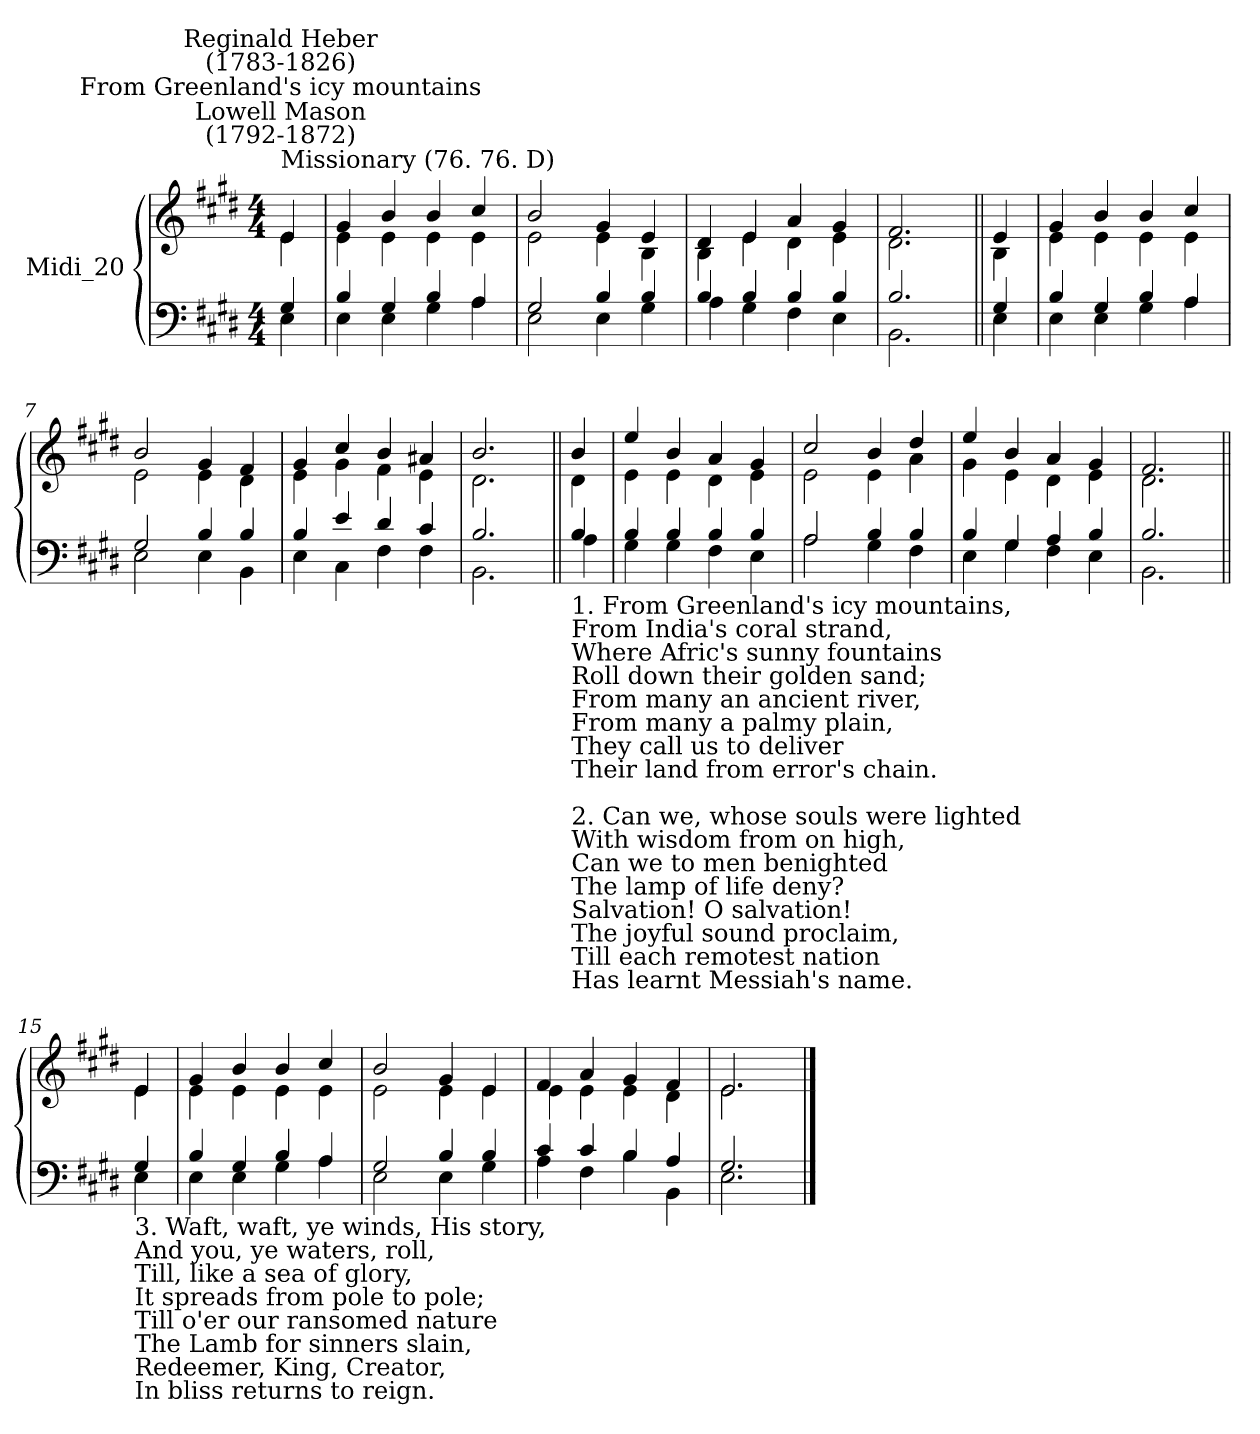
**kern	**kern
*part2	*part1
*staff2	*staff1
*I"Midi_20	*I"Midi_20
*clefF4	*clefG2
*k[f#c#g#d#]	*k[f#c#g#d#]
*E:	*E:
*M4/4	*M4/4
=	=
*^	*^
!	!	!LO:TX:a:t=Missionary (76. 76. D)	!
!	!	!LO:TX:a:cj:t=Lowell Mason\n(1792-1872)	!
!	!	!LO:TX:a:cj:t=From Greenland's icy mountains	!
!	!	!LO:TX:a:cj:t=Reginald Heber\n(1783-1826)	!
4G#/	4E\	4e/	4e\
=1	=1	=1	=1
4B/	4E\	4g#/	4e\
4G#/	4E\	4b/	4e\
4B/	4G#\	4b/	4e\
4A/	4A\	4cc#/	4e\
=2	=2	=2	=2
2G#/	2E\	2b/	2e\
4B/	4E\	4g#/	4e\
4B/	4G#\	4e/	4B\
=3	=3	=3	=3
4B/	4A\	4d#/	4B\
4B/	4G#\	4e/	4e\
4B/	4F#\	4a/	4d#\
4B/	4E\	4g#/	4e\
=4	=4	=4	=4
2.B/	2.BB\	2.f#/	2.d#\
=5||	=5||	=5||	=5||
4G#/	4E\	4e/	4B\
=6	=6	=6	=6
4B/	4E\	4g#/	4e\
4G#/	4E\	4b/	4e\
4B/	4G#\	4b/	4e\
4A/	4A\	4cc#/	4e\
=7	=7	=7	=7
2G#/	2E\	2b/	2e\
4B/	4E\	4g#/	4e\
4B/	4BB\	4f#/	4d#\
=8	=8	=8	=8
4B/	4E\	4g#/	4e\
4e/	4C#\	4cc#/	4g#\
4d#/	4F#\	4b/	4f#\
4c#/	4F#\	4a#X/	4e\
=9	=9	=9	=9
2.B/	2.BB\	2.b/	2.d#\
!!LO:LB:g=z	!!
=10||	=10||	=10||	=10||
!LO:TX:b:t=1. From Greenland's icy mountains,\nFrom India's coral strand,\nWhere Afric's sunny fountains\nRoll down their golden sand;\nFrom many an ancient river,\nFrom many a palmy plain,\nThey call us to deliver\nTheir land from error's chain.\n\n2. Can we, whose souls were lighted\nWith wisdom from on high,\nCan we to men benighted\nThe lamp of life deny?\nSalvation! O salvation!\nThe joyful sound proclaim,\nTill each remotest nation\nHas learnt Messiah's name.	!	!	!
4B/	4A\	4b/	4d#\
=11	=11	=11	=11
4B/	4G#\	4ee/	4e\
4B/	4G#\	4b/	4e\
4B/	4F#\	4a/	4d#\
4B/	4E\	4g#/	4e\
=12	=12	=12	=12
2A/	2A\	2cc#/	2e\
4B/	4G#\	4b/	4e\
4B/	4F#\	4dd#/	4a\
=13	=13	=13	=13
4B/	4E\	4ee/	4g#\
4G#/	4G#\	4b/	4e\
4A/	4F#\	4a/	4d#\
4B/	4E\	4g#/	4e\
=14	=14	=14	=14
2.B/	2.BB\	2.f#/	2.d#\
=15||	=15||	=15||	=15||
!LO:TX:b:t=3. Waft, waft, ye winds, His story,\nAnd you, ye waters, roll,\nTill, like a sea of glory,\nIt spreads from pole to pole;\nTill o'er our ransomed nature\nThe Lamb for sinners slain,\nRedeemer, King, Creator,\nIn bliss returns to reign.	!	!	!
4G#/	4E\	4e/	4e\
=16	=16	=16	=16
4B/	4E\	4g#/	4e\
4G#/	4E\	4b/	4e\
4B/	4G#\	4b/	4e\
4A/	4A\	4cc#/	4e\
=17	=17	=17	=17
2G#/	2E\	2b/	2e\
4B/	4E\	4g#/	4e\
4B/	4G#\	4e/	4e\
=18	=18	=18	=18
4c#/	4A\	4f#/	4e\
4c#/	4F#\	4a/	4e\
4B/	4B\	4g#/	4e\
4A/	4BB\	4f#/	4d#\
=19	=19	=19	=19
2.G#/	2.E\	2.e/	2.e\
*v	*v	*	*
*	*v	*v
==	==
*-	*-
